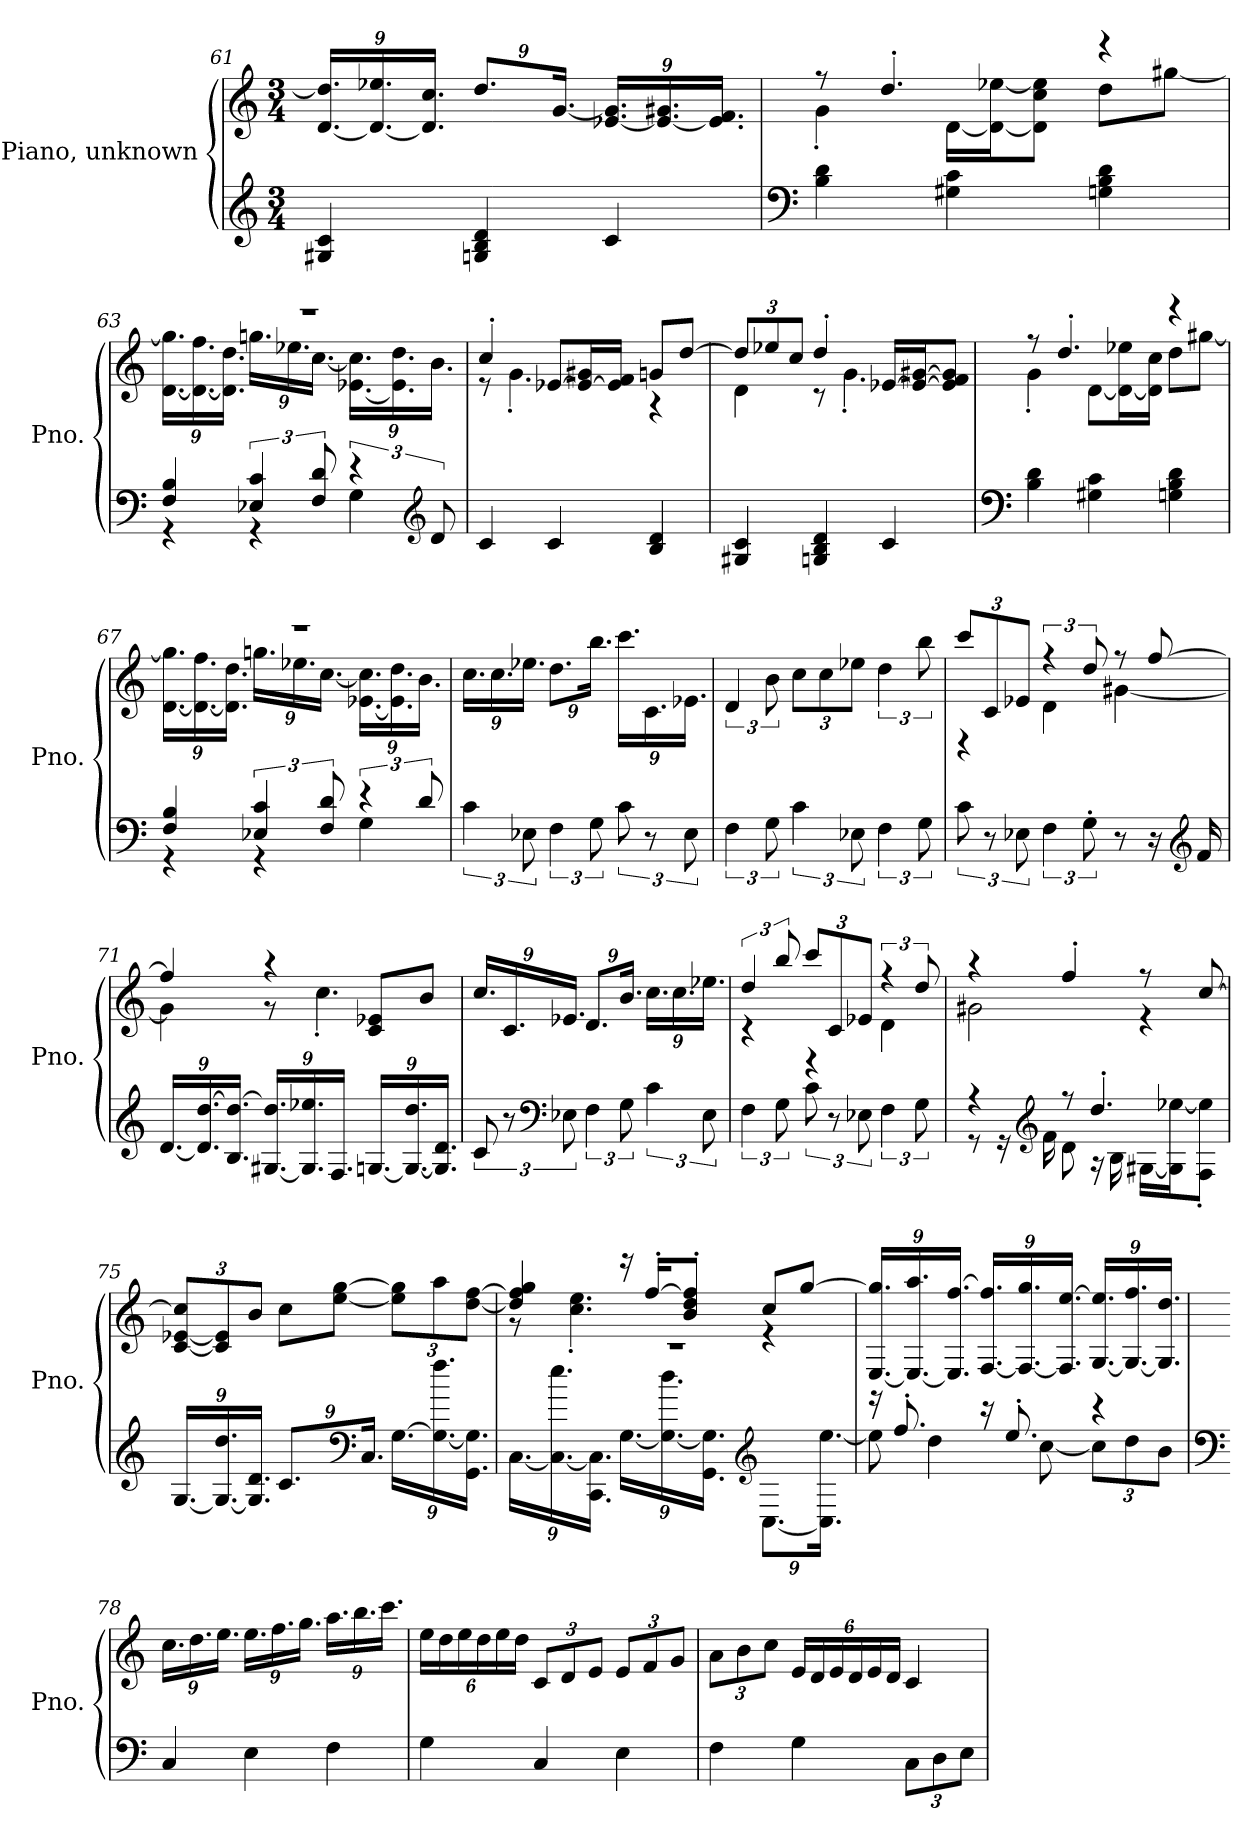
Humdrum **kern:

**kern	**kern
*part1	*part1
*staff2	*staff1
*I"Piano, unknown	*
*I'Pno.	*
*clefG2	*clefG2
*k[]	*k[]
*M3/4	*M3/4
*	*Xbrackettup
=61	=61
4G#X/ 4c/	[18.d/ 18.dd/]LL
.	18.d/_ 18.ee-X/
.	18.d/] 18.cc/JJ
4Gn/ 4B/ 4d/	9.dd/L
.	[18.g/Jk
4c/	[18.e-X/ 18.g/]LL
.	18.e-/_ 18.g#X/
.	18.e-/] 18.f/JJ
!!LO:LB:g=z
=62	=62
*clefF4	*
*	*^
4B\ 4d\	8r	4g'\
.	4.dd'/	.
4G#X\ 4c\	.	[16d\LL
.	.	16d\_ [16ee-X\J
.	.	8d\] 8cc\ 8ee-\]J
4Gn\ 4B\ 4d\	4r	8dd\L
.	.	[8gg#X\J
=63	=63	=63
*^	*	*
4F/ 4B/	4r	2.r	[18.d\ 18.gg#\]LL
.	.	.	18.d\_ 18.ff\
.	.	.	18.d\] 18.dd\JJ
6E-X/ 6c/	4r	.	18.ggn\LL
.	.	.	18.ee-X\
12F/ 12d/	.	.	[18.cc\JJ
6r	4G\	.	[18.e-X\ 18.cc\]LL
.	.	.	18.e-\] 18.dd\
*clefG2	*	*	*
12d/	.	.	18.b\JJ
*v	*v	*	*
=64	=64	=64
4c/	4cc'/	8r
.	.	4.g'\
4c/	[8e-X/L	.
.	16e-/_ 16g#X/L	.
.	16e-/] 16f/JJ	.
4B/ 4d/	8gn/L	4r
.	[8dd/J	.
!!LO:LB:g=z	!!
=65	=65	=65
4G#X/ 4c/	12dd/L]	4d\
.	12ee-X/	.
.	12cc/J	.
4Gn/ 4B/ 4d/	4dd'/	8r
.	.	4.g'\
4c/	[16e-X/LL	.
.	16e-/_ [16g#X/J	.
.	8e-/] 8f/ 8g#/]J	.
=66	=66	=66
*clefF4	*	*
4B\ 4d\	8r	4g'\
.	4.dd'/	.
4G#X\ 4c\	.	[8d\L
.	.	16d\_ 16ee-X\L
.	.	16d\] 16cc\JJ
4Gn\ 4B\ 4d\	4r	8dd\L
.	.	[8gg#X\J
=67	=67	=67
*^	*	*
4F/ 4B/	4r	2.r	[18.d\ 18.gg#\]LL
.	.	.	18.d\_ 18.ff\
.	.	.	18.d\] 18.dd\JJ
6E-X/ 6c/	4r	.	18.ggn\LL
.	.	.	18.ee-X\
12F/ 12d/	.	.	[18.cc\JJ
6r	4G\	.	[18.e-X\ 18.cc\]LL
.	.	.	18.e-\] 18.dd\
12d/	.	.	18.b\JJ
*v	*v	*	*
*	*v	*v
!!LO:PB:g=z
=68	=68
6c\	18.cc\LL
.	18.cc\
12E-X\	18.ee-X\JJ
6F\	9.dd\L
12G\	18.bb\Jk
12c\	18.ccc\LL
12r	18.c\
12E-\	18.e-X\JJ
=69	=69
*	*brackettup
6F\	6d/
12G\	12b\
*	*Xbrackettup
6c\	12cc\L
.	12cc\
12E-X\	12ee-X\J
*	*brackettup
6F\	6dd\
12G\	12bb\
=70	=70
*	*Xbrackettup
*	*^
12c\	12ccc/L	4r
12r	12c/	.
12E-X\	12e-X/J	.
*	*brackettup	*
6F\	6r	4d\
12G'\	12dd/	.
8r	8r	[4g#X\
16r	[8ff/	.
*clefG2	*	*
16f/	.	.
!!LO:LB:g=z	!!
=71	=71	=71
*Xbrackettup	*	*
[18.d/LL	4ff/]	4g#\]
18.d/] [18.dd/	.	.
18.B/ 18.dd/_JJ	.	.
[18.G#X/ 18.dd/]LL	4r	8r
18.G#/] 18.ee-X/	.	.
.	.	4.cc'\
18.F/JJ	.	.
[18.Gn/LL	8c/ 8e-X/L	.
18.G/_ 18.dd/	.	.
.	8b/J	.
18.G/] 18.d/JJ	.	.
*	*v	*v
=72	=72
*brackettup	*Xbrackettup
12c/	18.cc/LL
12r	18.c/
*clefF4	*
12E-X\	18.e-X/JJ
6F\	9.d/L
12G\	18.b/Jk
6c\	18.cc\LL
.	18.cc\
12E-\	18.ee-X\JJ
=73	=73
*	*brackettup
*	*^
6F\	6dd/	4r
12G\	12bb/	.
*	*Xbrackettup	*
12c\	12ccc/L	4r
12r	12c/	.
12E-X\	12e-X/J	.
*	*brackettup	*
6F\	6r	4d\
12G\	12dd/	.
!!LO:LB:g=z	!!
=74	=74	=74
*^	*	*
4r	8r	4r	2g#X\
.	16r	.	.
*clefG2	*	*	*
.	16f\	.	.
8r	8d\	4ff'/	.
4.dd'/	16r	.	.
.	16B\	.	.
.	[16G#X\LL	8r	4r
.	16G#\] [16ee-X\J	.	.
.	8F\' 8ee-\]'J	[8cc/	.
*v	*v	*	*
*	*v	*v
=75	=75
*Xbrackettup	*Xbrackettup
[18.G/LL	[12c/ [12e-X/ 12cc/]L
18.G/_ 18.dd/	12c/] 12e-/]
18.G/] 18.d/JJ	12b/J
9.c/L	8cc\L
.	[8ee\ [8gg\J
*clefF4	*
18.C/Jk	.
[18.G\LL	12ee\] 12gg\]L
18.G\_ 18.ff\	12aa\
18.GG\ 18.G\]JJ	[12dd\ [12ff\J
!!LO:LB:g=z
=76	=76
*^	*^
2.r	[18.C\LL	4dd/] 4ff/] 4gg/	8r
.	18.C\_ 18.ee\	.	.
.	.	.	4.cc\' 4.ee\'
.	18.CC\ 18.C\]JJ	.	.
.	[18.G\LL	16r	.
.	.	[16ff'/KL	.
.	18.G\_ 18.dd\	.	.
.	.	8b/' 8dd/' 8ff/]'J	.
.	18.GG\ 18.G\]JJ	.	.
*clefG2	*	*	*
.	[9.C\L	8cc/L	4r
.	.	[8gg/J	.
.	18.C\] [18.ee\Jk	.	.
*	*	*v	*v
=77	=77	=77
16r	8ee\]	[18.E/ 18.gg/]LL
8.ff'/	.	.
.	.	18.E/_ 18.aa/
.	4dd\	.
.	.	18.E/] [18.ff/JJ
16r	.	[18.F/ 18.ff/]LL
8.ee'/	.	.
.	.	18.F/_ 18.gg/
.	[8cc\	.
.	.	18.F/] [18.ee/JJ
4r	12cc\L]	[18.G/ 18.ee/]LL
.	12dd\	18.G/_ 18.ff/
.	12b\J	18.G/] 18.dd/JJ
*v	*v	*
!!LO:LB:g=z
=78	=78
*clefF4	*
4C/	18.cc\LL
.	18.dd\
.	18.ee\JJ
4E\	18.ee\LL
.	18.ff\
.	18.gg\JJ
4F\	18.aa\LL
.	18.bb\
.	18.ccc\JJ
=79	=79
4G\	24ee\LL
.	24dd\
.	24ee\
.	24dd\
.	24ee\
.	24dd\JJ
4C/	12c/L
.	12d/
.	12e/J
4E\	12e/L
.	12f/
.	12g/J
=80	=80
4F\	12a\L
.	12b\
.	12cc\J
4G\	24e/LL
.	24d/
.	24e/
.	24d/
.	24e/
.	24d/JJ
12C\L	4c/
12D\	.
12E\J	.
=	=
*-	*-
